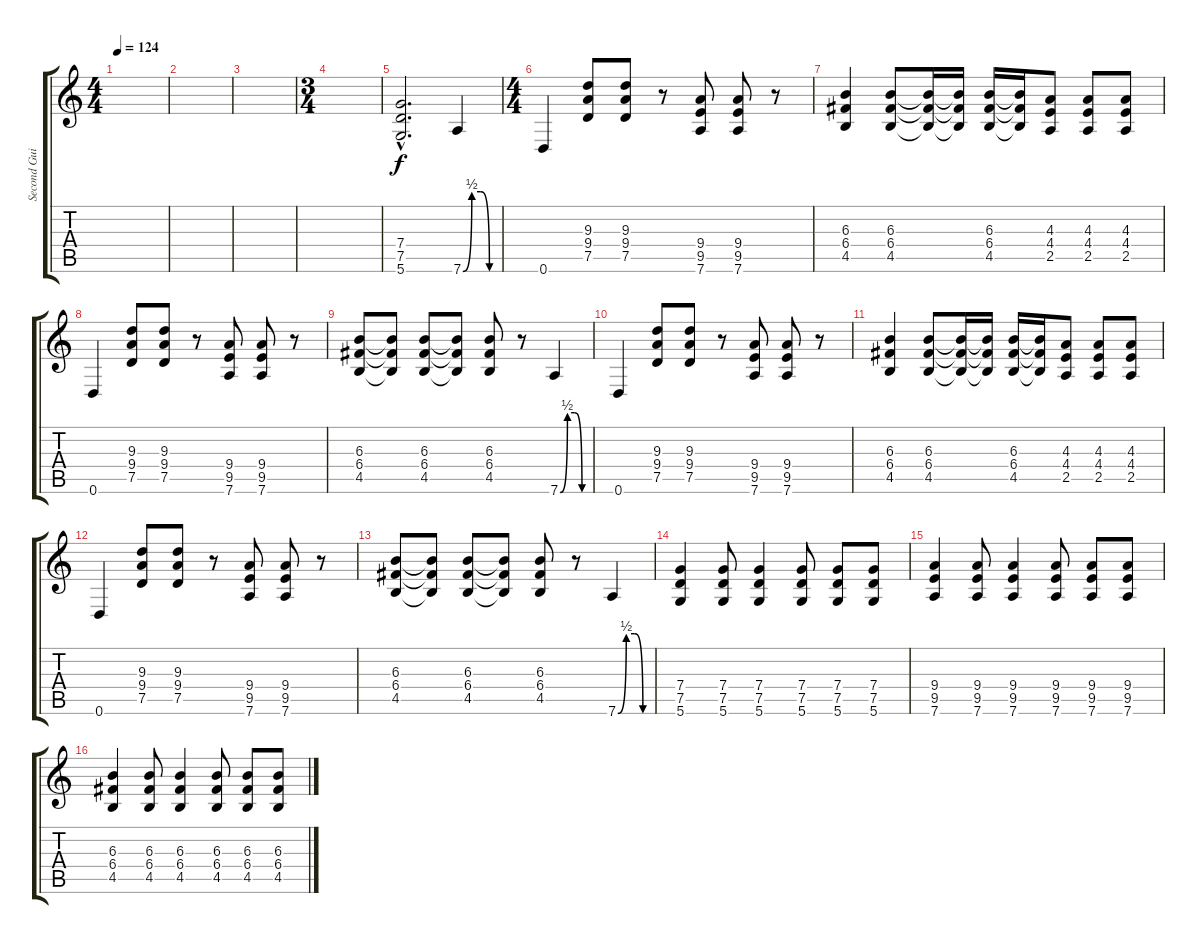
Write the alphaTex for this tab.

\track ("Second Guitar" "Second Gui") {instrument distortionguitar}
\staff {score tabs}
\tuning (D4 A3 F3 C3 G2 D2) {hide}
\ts (4 4)
\tempo 124
\clef g2
\ks c
|
|
|
\ts (3 4)
|
(7.4{hac} 7.5{hac} 5.6{hac}).2{d} 7.6{be (custom 0 0 15 2 30 2 45 0 60 0)}.4 |
\ts (4 4)
0.6.4{volume 11} (9.3 9.4 7.5).8 (9.3 9.4 7.5).8 r.8 (9.4 9.5 7.6).8 (9.4 9.5 7.6).8 r.8 |
(6.3 6.4 4.5).4 (6.3 6.4 4.5).8 (6.3{t} 6.4{t} 4.5{t}).16 (6.3{t} 6.4{t} 4.5{t}).16 (6.3 6.4 4.5).16 (6.3{t} 6.4{t} 4.5{t}).16 (4.3 4.4 2.5).8 (4.3 4.4 2.5).8 (4.3 4.4 2.5).8 |
0.6.4 (9.3 9.4 7.5).8 (9.3 9.4 7.5).8 r.8 (9.4 9.5 7.6).8 (9.4 9.5 7.6).8 r.8 |
(6.3 6.4 4.5).8 (6.3{t} 6.4{t} 4.5{t}).8 (6.3 6.4 4.5).8 (6.3{t} 6.4{t} 4.5{t}).8 (6.3 6.4 4.5).8 r.8 7.6{be (custom 0 0 15 2 30 2 45 0 60 0)}.4 |
0.6.4 (9.3 9.4 7.5).8 (9.3 9.4 7.5).8 r.8 (9.4 9.5 7.6).8 (9.4 9.5 7.6).8 r.8 |
(6.3 6.4 4.5).4 (6.3 6.4 4.5).8 (6.3{t} 6.4{t} 4.5{t}).16 (6.3{t} 6.4{t} 4.5{t}).16 (6.3 6.4 4.5).16 (6.3{t} 6.4{t} 4.5{t}).16 (4.3 4.4 2.5).8 (4.3 4.4 2.5).8 (4.3 4.4 2.5).8 |
0.6.4 (9.3 9.4 7.5).8 (9.3 9.4 7.5).8 r.8 (9.4 9.5 7.6).8 (9.4 9.5 7.6).8 r.8 |
(6.3 6.4 4.5).8 (6.3{t} 6.4{t} 4.5{t}).8 (6.3 6.4 4.5).8 (6.3{t} 6.4{t} 4.5{t}).8 (6.3 6.4 4.5).8 r.8 7.6{be (custom 0 0 15 2 30 2 45 0 60 0)}.4 |
(7.4 7.5 5.6).4{volume 13} (7.4 7.5 5.6).8 (7.4 7.5 5.6).4 (7.4 7.5 5.6).8 (7.4 7.5 5.6).8 (7.4 7.5 5.6).8 |
(9.4 9.5 7.6).4 (9.4 9.5 7.6).8 (9.4 9.5 7.6).4 (9.4 9.5 7.6).8 (9.4 9.5 7.6).8 (9.4 9.5 7.6).8 |
(6.3 6.4 4.5).4 (6.3 6.4 4.5).8 (6.3 6.4 4.5).4 (6.3 6.4 4.5).8 (6.3 6.4 4.5).8 (6.3 6.4 4.5).8
